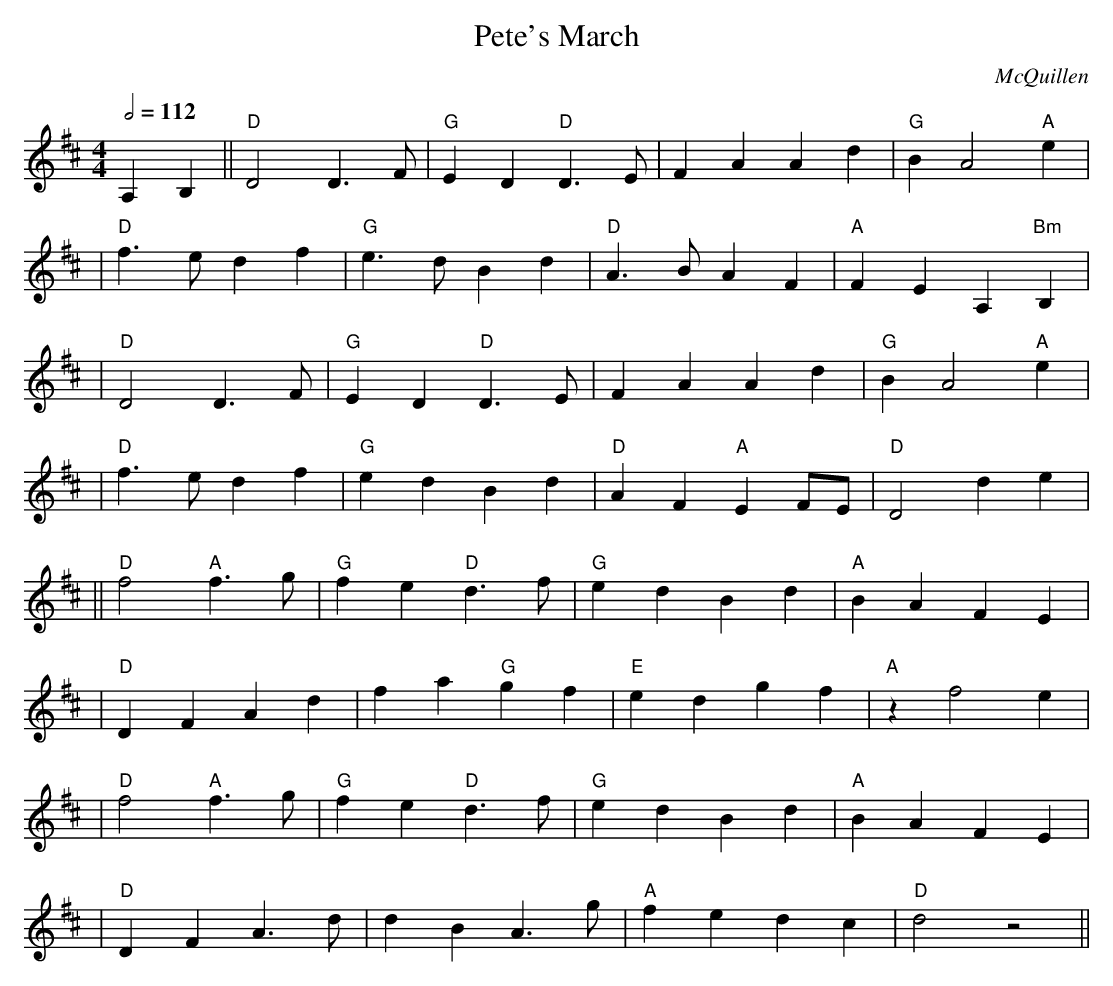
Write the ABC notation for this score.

X:1
T:Pete's March
C:McQuillen
M:4/4
L:1/8
Q:1/2=112
K:D
 A,2 B,2  \
|| "D"D4 D3F | "G"E2D2 "D"D3E | F2A2 A2d2 |  "G"B2 A4 "A"e2 |
 | "D"f3e d2f2 | "G"e3d B2d2 | "D"A3B A2F2 | "A"F2E2 A,2"Bm"B,2 |
| "D"D4 D3F | "G"E2D2 "D"D3E | F2A2 A2d2 |  "G"B2 A4 "A"e2 |
 | "D"f3e d2f2 | "G"e2d2 B2d2 | "D"A2F2 "A"E2FE | "D"D4 d2e2 |
|| "D"f4 "A"f3g | "G"f2e2 "D"d3f | "G"e2d2 B2d2 | "A"B2A2 F2E2 |
 | "D"D2F2 A2d2 | f2a2 "G"g2f2 | "E"e2d2 g2f2 | "A"z2 f4 e2 |
 | "D"f4 "A"f3g | "G"f2e2 "D"d3f | "G"e2d2 B2d2 | "A"B2A2 F2E2 |
 | "D"D2F2 A3d | d2B2 A3g | "A"f2e2 d2c2 | "D"d4 z4 ||
